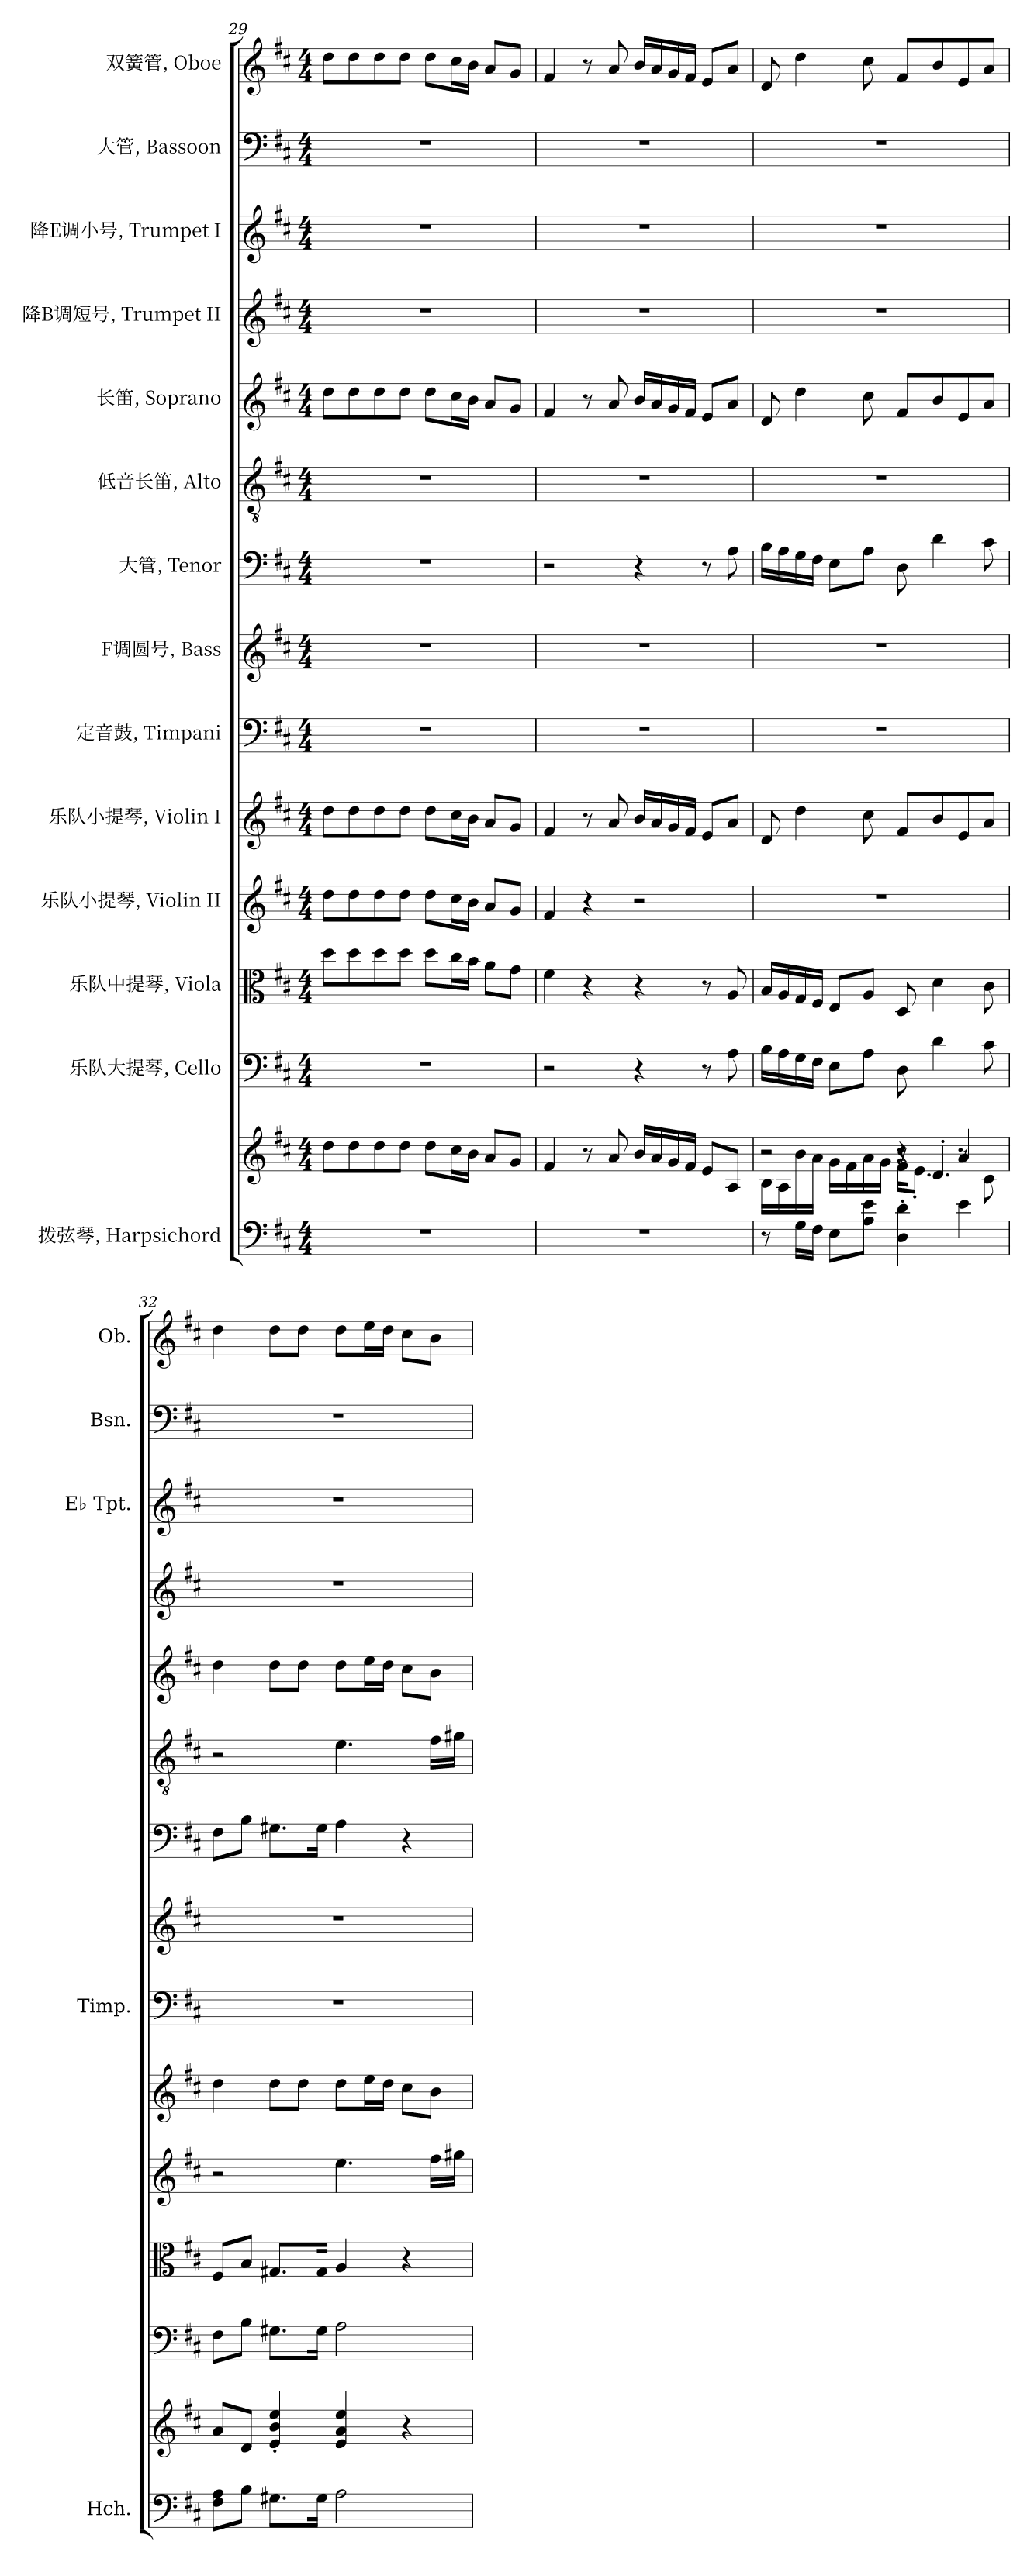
**kern	**kern	**kern	**kern	**kern	**kern	**kern	**kern	**kern	**kern	**kern	**kern	**kern	**kern	**kern
*part14	*part14	*part13	*part12	*part11	*part10	*part9	*part8	*part7	*part6	*part5	*part4	*part3	*part2	*part1
*staff15	*staff14	*staff13	*staff12	*staff11	*staff10	*staff9	*staff8	*staff7	*staff6	*staff5	*staff4	*staff3	*staff2	*staff1
*I"拨弦琴, Harpsichord	*	*I"乐队大提琴, Cello	*I"乐队中提琴, Viola	*I"乐队小提琴, Violin II	*I"乐队小提琴, Violin I	*I"定音鼓, Timpani	*I"F调圆号, Bass	*I"大管, Tenor	*I"低音长笛, Alto	*I"长笛, Soprano	*I"降B调短号, Trumpet II	*I"降E调小号, Trumpet I	*I"大管, Bassoon	*I"双簧管, Oboe
*I'Hch.	*	*	*	*	*	*I'Timp.	*	*	*	*	*	*I'E♭ Tpt.	*I'Bsn.	*I'Ob.
*clefF4	*clefG2	*clefF4	*clefC3	*clefG2	*clefG2	*clefF4	*clefG2	*clefF4	*clefGv2	*clefG2	*clefG2	*clefG2	*clefF4	*clefG2
*	*	*	*	*	*	*	*ITrd4c7	*	*	*	*ITrd1c2	*ITrd-2c-3	*	*
*k[f#c#]	*k[f#c#]	*k[f#c#]	*k[f#c#]	*k[f#c#]	*k[f#c#]	*k[f#c#]	*k[f#]	*k[f#c#]	*k[f#c#]	*k[f#c#]	*k[]	*k[b-]	*k[f#c#]	*k[f#c#]
*M4/4	*M4/4	*M4/4	*M4/4	*M4/4	*M4/4	*M4/4	*M4/4	*M4/4	*M4/4	*M4/4	*M4/4	*M4/4	*M4/4	*M4/4
=29	=29	=29	=29	=29	=29	=29	=29	=29	=29	=29	=29	=29	=29	=29
1r	8dd\L	1r	8dd\L	8dd\L	8dd\L	1r	1r	1r	1r	8dd\L	1r	1r	1r	8dd\L
.	8dd\	.	8dd\	8dd\	8dd\	.	.	.	.	8dd\	.	.	.	8dd\
.	8dd\	.	8dd\	8dd\	8dd\	.	.	.	.	8dd\	.	.	.	8dd\
.	8dd\J	.	8dd\J	8dd\J	8dd\J	.	.	.	.	8dd\J	.	.	.	8dd\J
.	8dd\L	.	8dd\L	8dd\L	8dd\L	.	.	.	.	8dd\L	.	.	.	8dd\L
.	16cc#\L	.	16cc#\L	16cc#\L	16cc#\L	.	.	.	.	16cc#\L	.	.	.	16cc#\L
.	16b\JJ	.	16b\JJ	16b\JJ	16b\JJ	.	.	.	.	16b\JJ	.	.	.	16b\JJ
.	8a/L	.	8a\L	8a/L	8a/L	.	.	.	.	8a/L	.	.	.	8a/L
.	8g/J	.	8g\J	8g/J	8g/J	.	.	.	.	8g/J	.	.	.	8g/J
=30	=30	=30	=30	=30	=30	=30	=30	=30	=30	=30	=30	=30	=30	=30
1r	4f#/	2r	4f#\	4f#/	4f#/	1r	1r	2r	1r	4f#/	1r	1r	1r	4f#/
.	8r	.	4r	4r	8r	.	.	.	.	8r	.	.	.	8r
.	8a/	.	.	.	8a/	.	.	.	.	8a/	.	.	.	8a/
.	16b/LL	4r	4r	2r	16b/LL	.	.	4r	.	16b/LL	.	.	.	16b/LL
.	16a/	.	.	.	16a/	.	.	.	.	16a/	.	.	.	16a/
.	16g/	.	.	.	16g/	.	.	.	.	16g/	.	.	.	16g/
.	16f#/JJ	.	.	.	16f#/JJ	.	.	.	.	16f#/JJ	.	.	.	16f#/JJ
.	8e/L	8r	8r	.	8e/L	.	.	8r	.	8e/L	.	.	.	8e/L
.	8A/J	8A\	8A/	.	8a/J	.	.	8A\	.	8a/J	.	.	.	8a/J
!!LO:PB:g=z
=31	=31	=31	=31	=31	=31	=31	=31	=31	=31	=31	=31	=31	=31	=31
*	*^	*	*	*	*	*	*	*	*	*	*	*	*	*
*	*	*^	*	*	*	*	*	*	*	*	*	*	*	*	*
8r	2r	16B\LL	2r	16B\LL	16B/LL	1r	8d/	1r	1r	16B\LL	1r	8d/	1r	1r	1r	8d/
.	.	16A\	.	16A\	16A/	.	.	.	.	16A\	.	.	.	.	.	.
16G\LL	.	16b\	.	16G\	16G/	.	4dd\	.	.	16G\	.	4dd\	.	.	.	4dd\
16F#\JJ	.	16a\JJ	.	16F#\JJ	16F#/JJ	.	.	.	.	16F#\JJ	.	.	.	.	.	.
8E\L	.	16g\LL	.	8E\L	8E/L	.	.	.	.	8E\L	.	.	.	.	.	.
.	.	16f#\	.	.	.	.	.	.	.	.	.	.	.	.	.	.
8A\ 8e\J	.	16a\	.	8A\J	8A/J	.	8cc#\	.	.	8A\J	.	8cc#\	.	.	.	8cc#\
.	.	16g\JJ	.	.	.	.	.	.	.	.	.	.	.	.	.	.
4D\' 4d\'	4r	16f#\KL	8r	8D\	8D/	.	8f#/L	.	.	8D\	.	8f#/L	.	.	.	8f#/L
.	.	8.e'\J	.	.	.	.	.	.	.	.	.	.	.	.	.	.
.	.	.	4.d'/	4d\	4d\	.	8b/	.	.	4d\	.	8b/	.	.	.	8b/
4e\	4a/	8r	.	.	.	.	8e/	.	.	.	.	8e/	.	.	.	8e/
.	.	8c#\	.	8c#\	8c#\	.	8a/J	.	.	8c#\	.	8a/J	.	.	.	8a/J
*	*v	*v	*v	*	*	*	*	*	*	*	*	*	*	*	*	*
=32	=32	=32	=32	=32	=32	=32	=32	=32	=32	=32	=32	=32	=32	=32
8F#\ 8A\L	8a/L	8F#\L	8F#/L	2r	4dd\	1r	1r	8F#\L	2r	4dd\	1r	1r	1r	4dd\
8B\J	8d/J	8B\J	8B/J	.	.	.	.	8B\J	.	.	.	.	.	.
8.G#X\L	4e/' 4b/' 4ee/'	8.G#X\L	8.G#X/L	.	8dd\L	.	.	8.G#X\L	.	8dd\L	.	.	.	8dd\L
.	.	.	.	.	8dd\J	.	.	.	.	8dd\J	.	.	.	8dd\J
16G#\Jk	.	16G#\Jk	16G#/Jk	.	.	.	.	16G#\Jk	.	.	.	.	.	.
2A\	4e/ 4a/ 4ee/	2A\	4A/	4.ee\	8dd\L	.	.	4A\	4.e\	8dd\L	.	.	.	8dd\L
.	.	.	.	.	16ee\L	.	.	.	.	16ee\L	.	.	.	16ee\L
.	.	.	.	.	16dd\JJ	.	.	.	.	16dd\JJ	.	.	.	16dd\JJ
.	4r	.	4r	.	8cc#\L	.	.	4r	.	8cc#\L	.	.	.	8cc#\L
.	.	.	.	16ff#\LL	8b\J	.	.	.	16f#\LL	8b\J	.	.	.	8b\J
.	.	.	.	16gg#X\JJ	.	.	.	.	16g#X\JJ	.	.	.	.	.
=	=	=	=	=	=	=	=	=	=	=	=	=	=	=
*-	*-	*-	*-	*-	*-	*-	*-	*-	*-	*-	*-	*-	*-	*-
